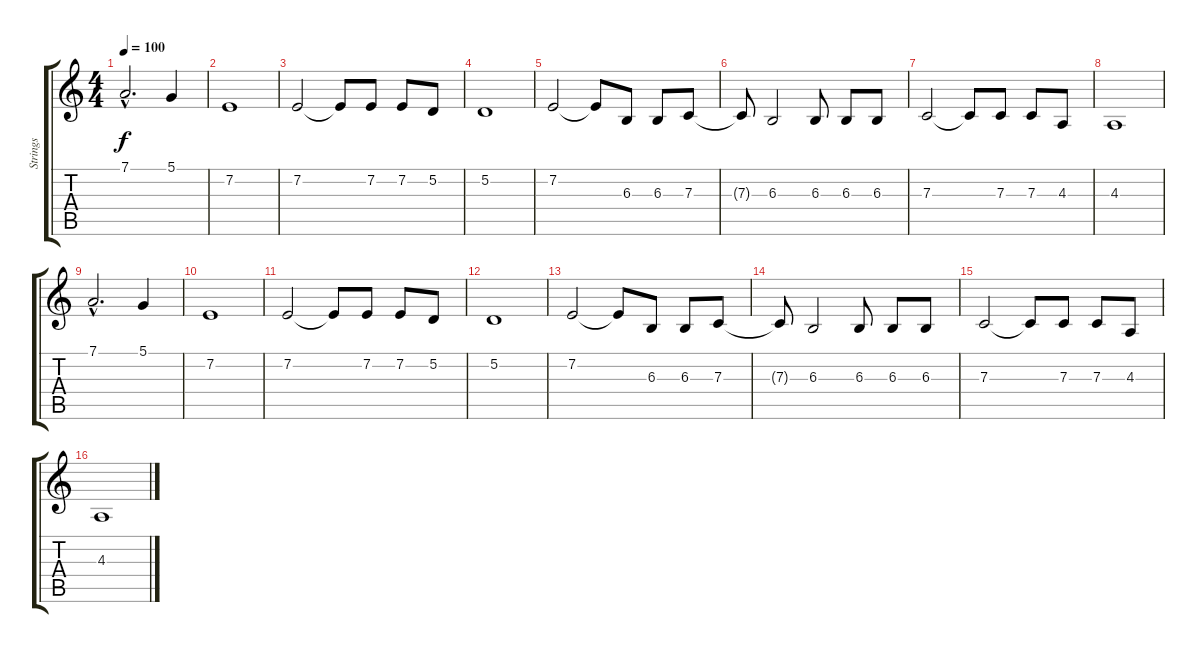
\track ("Strings" "Strings") {instrument stringensemble1}
\staff {score tabs}
\tuning (D4 A3 F3 C3 G2 D2) {hide}
\ts (4 4)
\tempo 100
\clef g2
\ks c
7.1{hac}.2{d dy f volume 11 balance 16 instrument stringensemble1} 5.1.4 |
7.2.1 |
7.2.2 7.2{t}.8 7.2.8 7.2.8 5.2.8 |
5.2.1 |
7.2.2 7.2{t}.8 6.3.8 6.3.8 7.3.8 |
7.3{t}.8 6.3.2 6.3.8 6.3.8 6.3.8 |
7.3.2 7.3{t}.8 7.3.8 7.3.8 4.3.8 |
4.3.1 |
7.1{hac}.2{d volume 11 balance 16 instrument stringensemble1} 5.1.4 |
7.2.1 |
7.2.2 7.2{t}.8 7.2.8 7.2.8 5.2.8 |
5.2.1 |
7.2.2 7.2{t}.8 6.3.8 6.3.8 7.3.8 |
7.3{t}.8 6.3.2 6.3.8 6.3.8 6.3.8 |
7.3.2 7.3{t}.8 7.3.8 7.3.8 4.3.8 |
4.3.1
